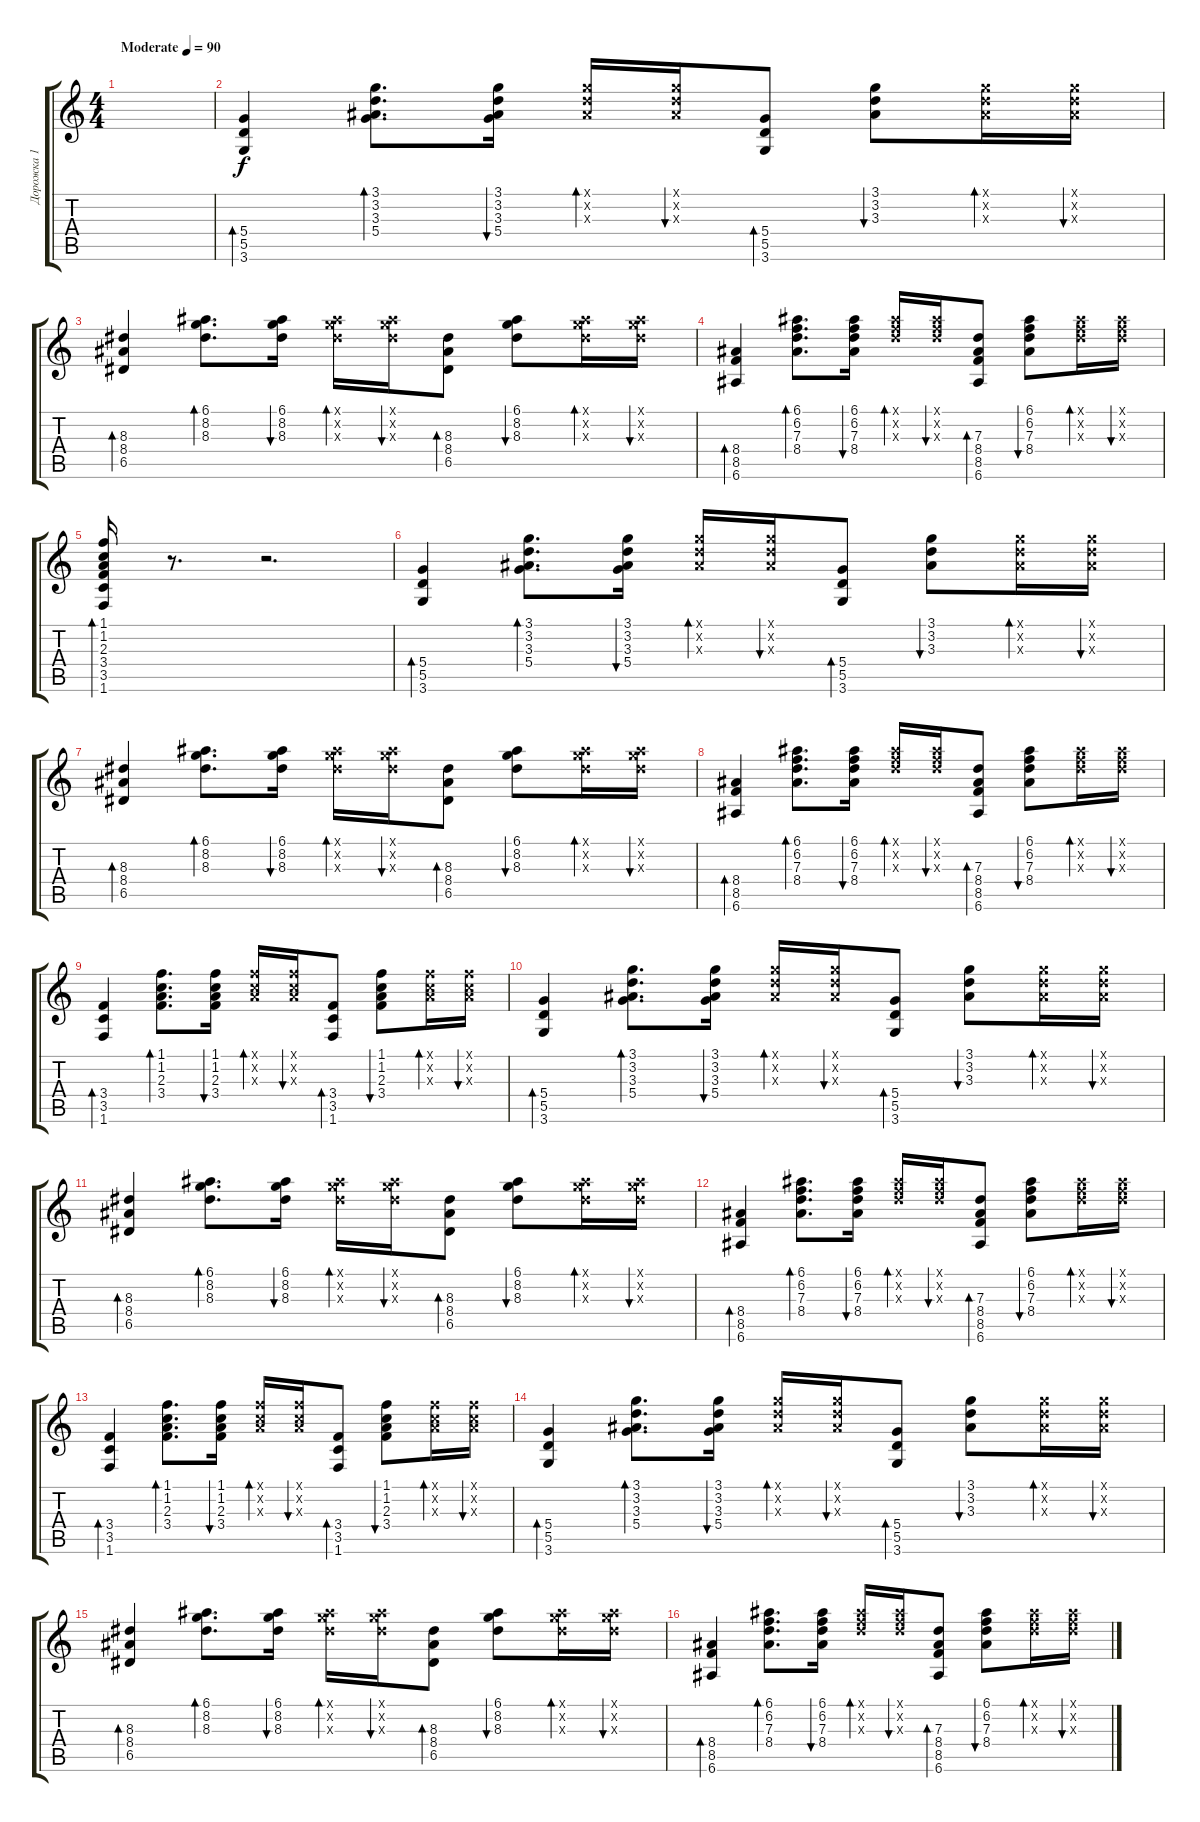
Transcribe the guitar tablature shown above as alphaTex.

\track ("Дорожка 1" "Дорожка 1") {instrument acousticguitarnylon}
\staff {score tabs}
\tuning (E4 B3 G3 D3 A2 E2) {hide}
\ts (4 4)
\tempo (90 "Moderate")
\clef g2
\ks c
|
(5.4 5.5 3.6).4{bd 30} (3.1 3.2 3.3 5.4).8{d bd 30} (3.1 3.2 3.3 5.4).16{bu 30} (3.1{x} 3.2{x} 3.3{x}).16{bd 30} (3.1{x} 3.2{x} 3.3{x}).16{bu 30} (5.4 5.5 3.6).8{bd 30} (3.1 3.2 3.3).8{bu 30} (3.1{x} 3.2{x} 3.3{x}).16{bd 30} (3.1{x} 3.2{x} 3.3{x}).16{bu 30} |
(8.3 8.4 6.5).4{bd 30} (6.1 8.2 8.3).8{d bd 30} (6.1 8.2 8.3).16{bu 30} (6.1{x} 8.2{x} 8.3{x}).16{bd 30} (6.1{x} 8.2{x} 8.3{x}).16{bu 30} (8.3 8.4 6.5).8{bd 30} (6.1 8.2 8.3).8{bu 30} (6.1{x} 8.2{x} 8.3{x}).16{bd 30} (6.1{x} 8.2{x} 8.3{x}).16{bu 30} |
(8.4 8.5 6.6).4{bd 30} (6.1 6.2 7.3 8.4).8{d bd 30} (6.1 6.2 7.3 8.4).16{bu 30} (6.1{x} 6.2{x} 7.3{x}).16{bd 30} (6.1{x} 6.2{x} 7.3{x}).16{bu 30} (7.3 8.4 8.5 6.6).8{bd 30} (6.1 6.2 7.3 8.4).8{bu 30} (6.1{x} 6.2{x} 7.3{x}).16{bd 30} (6.1{x} 6.2{x} 7.3{x}).16{bu 30} |
(1.1 1.2 2.3 3.4 3.5 1.6).16{bd 30} r.8{d} r.2{d} |
(5.4 5.5 3.6).4{bd 30} (3.1 3.2 3.3 5.4).8{d bd 30} (3.1 3.2 3.3 5.4).16{bu 30} (3.1{x} 3.2{x} 3.3{x}).16{bd 30} (3.1{x} 3.2{x} 3.3{x}).16{bu 30} (5.4 5.5 3.6).8{bd 30} (3.1 3.2 3.3).8{bu 30} (3.1{x} 3.2{x} 3.3{x}).16{bd 30} (3.1{x} 3.2{x} 3.3{x}).16{bu 30} |
(8.3 8.4 6.5).4{bd 30} (6.1 8.2 8.3).8{d bd 30} (6.1 8.2 8.3).16{bu 30} (6.1{x} 8.2{x} 8.3{x}).16{bd 30} (6.1{x} 8.2{x} 8.3{x}).16{bu 30} (8.3 8.4 6.5).8{bd 30} (6.1 8.2 8.3).8{bu 30} (6.1{x} 8.2{x} 8.3{x}).16{bd 30} (6.1{x} 8.2{x} 8.3{x}).16{bu 30} |
(8.4 8.5 6.6).4{bd 30} (6.1 6.2 7.3 8.4).8{d bd 30} (6.1 6.2 7.3 8.4).16{bu 30} (6.1{x} 6.2{x} 7.3{x}).16{bd 30} (6.1{x} 6.2{x} 7.3{x}).16{bu 30} (7.3 8.4 8.5 6.6).8{bd 30} (6.1 6.2 7.3 8.4).8{bu 30} (6.1{x} 6.2{x} 7.3{x}).16{bd 30} (6.1{x} 6.2{x} 7.3{x}).16{bu 30} |
(3.4 3.5 1.6).4{bd 30} (1.1 1.2 2.3 3.4).8{d bd 30} (1.1 1.2 2.3 3.4).16{bu 30} (1.1{x} 1.2{x} 2.3{x}).16{bd 30} (1.1{x} 1.2{x} 2.3{x}).16{bu 30} (3.4 3.5 1.6).8{bd 30} (1.1 1.2 2.3 3.4).8{bu 30} (1.1{x} 1.2{x} 2.3{x}).16{bd 30} (1.1{x} 1.2{x} 2.3{x}).16{bu 30} |
(5.4 5.5 3.6).4{bd 30} (3.1 3.2 3.3 5.4).8{d bd 30} (3.1 3.2 3.3 5.4).16{bu 30} (3.1{x} 3.2{x} 3.3{x}).16{bd 30} (3.1{x} 3.2{x} 3.3{x}).16{bu 30} (5.4 5.5 3.6).8{bd 30} (3.1 3.2 3.3).8{bu 30} (3.1{x} 3.2{x} 3.3{x}).16{bd 30} (3.1{x} 3.2{x} 3.3{x}).16{bu 30} |
(8.3 8.4 6.5).4{bd 30} (6.1 8.2 8.3).8{d bd 30} (6.1 8.2 8.3).16{bu 30} (6.1{x} 8.2{x} 8.3{x}).16{bd 30} (6.1{x} 8.2{x} 8.3{x}).16{bu 30} (8.3 8.4 6.5).8{bd 30} (6.1 8.2 8.3).8{bu 30} (6.1{x} 8.2{x} 8.3{x}).16{bd 30} (6.1{x} 8.2{x} 8.3{x}).16{bu 30} |
(8.4 8.5 6.6).4{bd 30} (6.1 6.2 7.3 8.4).8{d bd 30} (6.1 6.2 7.3 8.4).16{bu 30} (6.1{x} 6.2{x} 7.3{x}).16{bd 30} (6.1{x} 6.2{x} 7.3{x}).16{bu 30} (7.3 8.4 8.5 6.6).8{bd 30} (6.1 6.2 7.3 8.4).8{bu 30} (6.1{x} 6.2{x} 7.3{x}).16{bd 30} (6.1{x} 6.2{x} 7.3{x}).16{bu 30} |
(3.4 3.5 1.6).4{bd 30} (1.1 1.2 2.3 3.4).8{d bd 30} (1.1 1.2 2.3 3.4).16{bu 30} (1.1{x} 1.2{x} 2.3{x}).16{bd 30} (1.1{x} 1.2{x} 2.3{x}).16{bu 30} (3.4 3.5 1.6).8{bd 30} (1.1 1.2 2.3 3.4).8{bu 30} (1.1{x} 1.2{x} 2.3{x}).16{bd 30} (1.1{x} 1.2{x} 2.3{x}).16{bu 30} |
(5.4 5.5 3.6).4{bd 30} (3.1 3.2 3.3 5.4).8{d bd 30} (3.1 3.2 3.3 5.4).16{bu 30} (3.1{x} 3.2{x} 3.3{x}).16{bd 30} (3.1{x} 3.2{x} 3.3{x}).16{bu 30} (5.4 5.5 3.6).8{bd 30} (3.1 3.2 3.3).8{bu 30} (3.1{x} 3.2{x} 3.3{x}).16{bd 30} (3.1{x} 3.2{x} 3.3{x}).16{bu 30} |
(8.3 8.4 6.5).4{bd 30} (6.1 8.2 8.3).8{d bd 30} (6.1 8.2 8.3).16{bu 30} (6.1{x} 8.2{x} 8.3{x}).16{bd 30} (6.1{x} 8.2{x} 8.3{x}).16{bu 30} (8.3 8.4 6.5).8{bd 30} (6.1 8.2 8.3).8{bu 30} (6.1{x} 8.2{x} 8.3{x}).16{bd 30} (6.1{x} 8.2{x} 8.3{x}).16{bu 30} |
(8.4 8.5 6.6).4{bd 30} (6.1 6.2 7.3 8.4).8{d bd 30} (6.1 6.2 7.3 8.4).16{bu 30} (6.1{x} 6.2{x} 7.3{x}).16{bd 30} (6.1{x} 6.2{x} 7.3{x}).16{bu 30} (7.3 8.4 8.5 6.6).8{bd 30} (6.1 6.2 7.3 8.4).8{bu 30} (6.1{x} 6.2{x} 7.3{x}).16{bd 30} (6.1{x} 6.2{x} 7.3{x}).16{bu 30}
